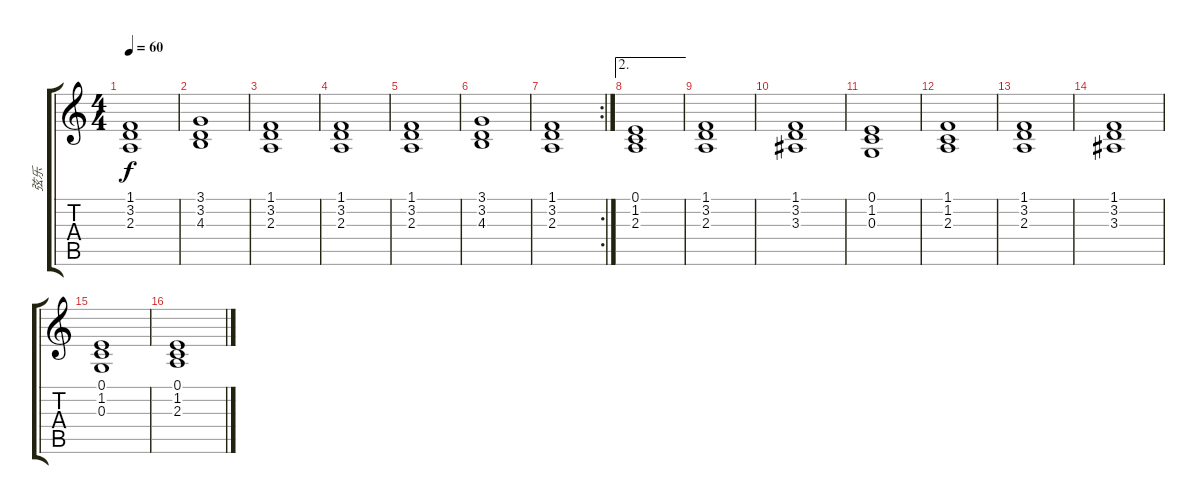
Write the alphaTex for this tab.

\track ("弦乐" "弦乐") {instrument stringensemble2}
\staff {score tabs}
\tuning (E4 B3 G3 D3 A2 E2) {hide}
\ts (4 4)
\tempo 60
\clef g2
\ks c
(1.1 3.2 2.3).1{dy f} |
(3.1 3.2 4.3).1 |
(1.1 3.2 2.3).1 |
(1.1 3.2 2.3).1 |
(1.1 3.2 2.3).1 |
(3.1 3.2 4.3).1 |
\rc 2
(1.1 3.2 2.3).1 |
\ae 2
(0.1 1.2 2.3).1 |
(1.1 3.2 2.3).1 |
(1.1 3.2 3.3).1 |
(0.1 1.2 0.3).1 |
(1.1 1.2 2.3).1 |
(1.1 3.2 2.3).1 |
(1.1 3.2 3.3).1 |
(0.1 1.2 0.3).1 |
(0.1 1.2 2.3).1
